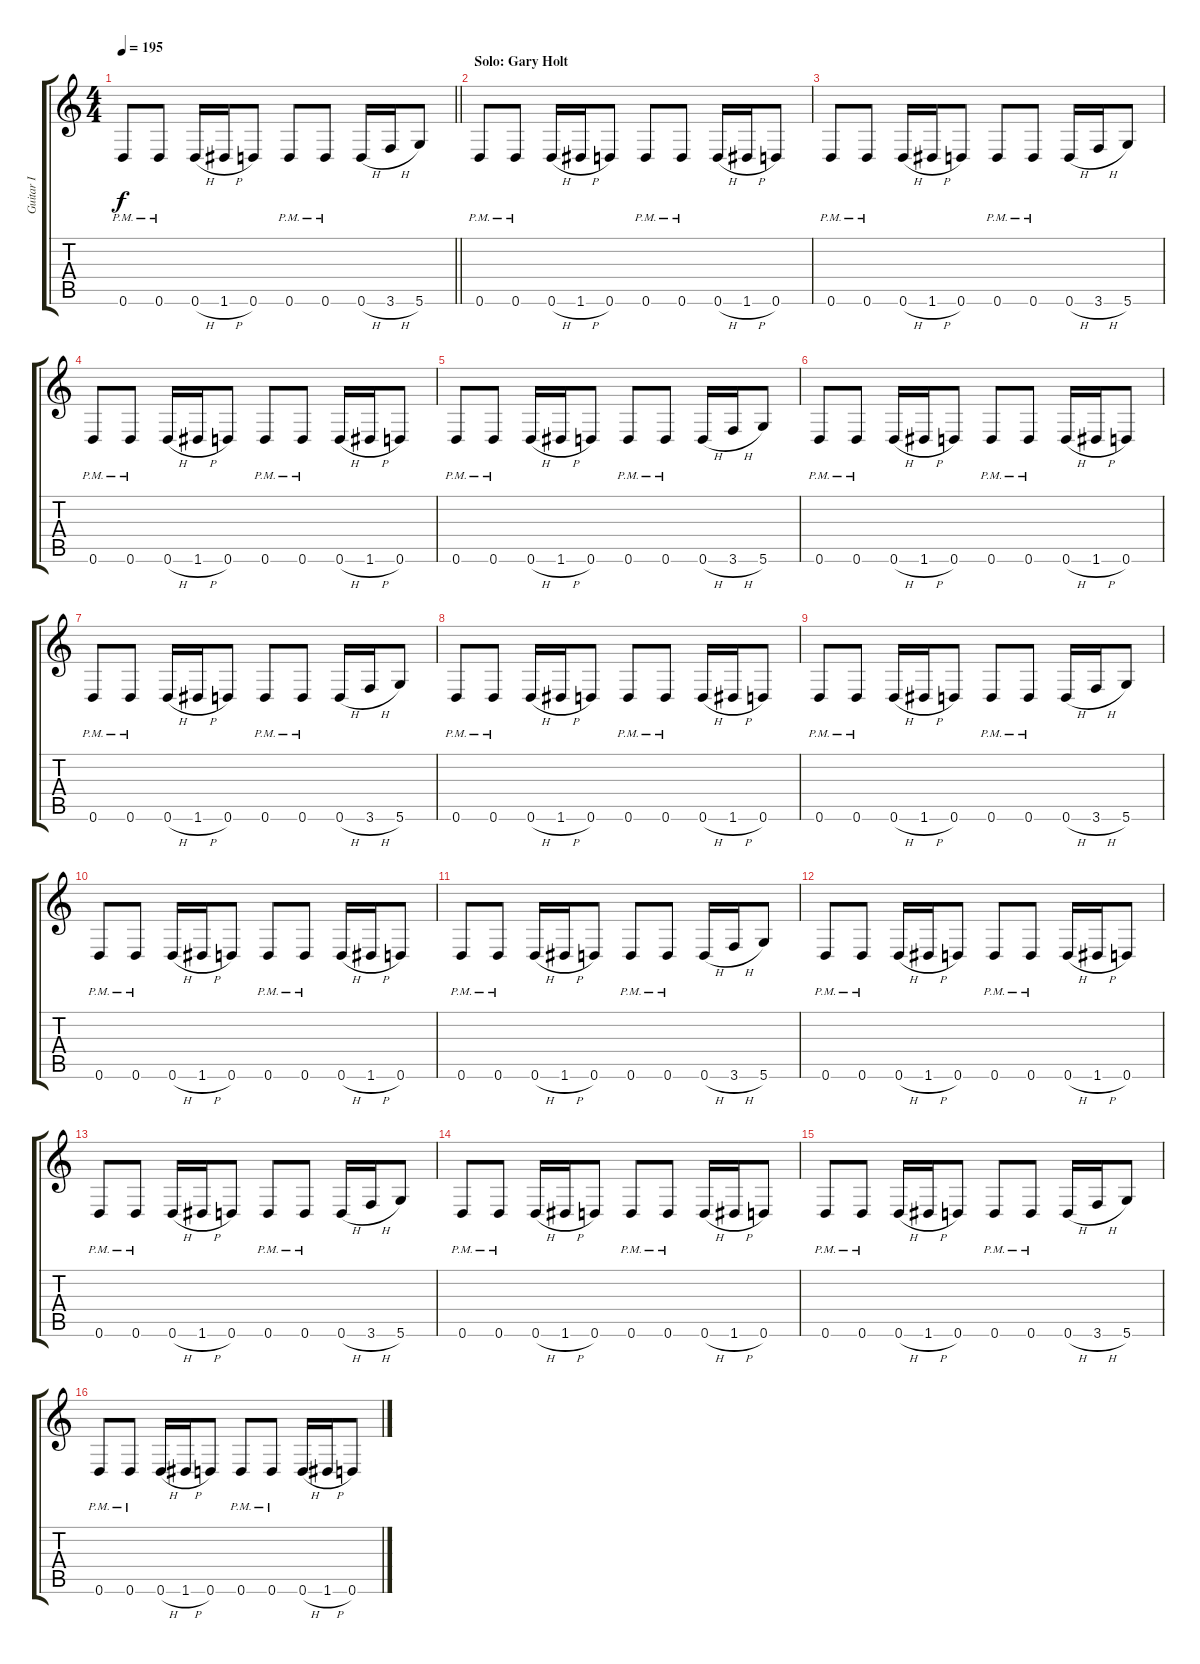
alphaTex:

\track ("Guitar I" "Guitar I") {instrument distortionguitar}
\staff {score tabs}
\tuning (D4 A3 F3 C3 G2 D2) {hide}
\ts (4 4)
\tempo 195
\clef g2
\barLineRight lightlight
\ks c
0.6{pm}.8{dy f} 0.6{pm}.8 0.6{h}.16 1.6{h}.16 0.6.8 0.6{pm}.8 0.6{pm}.8 0.6{h}.16 3.6{h}.16 5.6.8 |
\section ("" "Solo: Gary Holt")
0.6{pm}.8 0.6{pm}.8 0.6{h}.16 1.6{h}.16 0.6.8 0.6{pm}.8 0.6{pm}.8 0.6{h}.16 1.6{h}.16 0.6.8 |
0.6{pm}.8 0.6{pm}.8 0.6{h}.16 1.6{h}.16 0.6.8 0.6{pm}.8 0.6{pm}.8 0.6{h}.16 3.6{h}.16 5.6.8 |
0.6{pm}.8 0.6{pm}.8 0.6{h}.16 1.6{h}.16 0.6.8 0.6{pm}.8 0.6{pm}.8 0.6{h}.16 1.6{h}.16 0.6.8 |
0.6{pm}.8 0.6{pm}.8 0.6{h}.16 1.6{h}.16 0.6.8 0.6{pm}.8 0.6{pm}.8 0.6{h}.16 3.6{h}.16 5.6.8 |
0.6{pm}.8 0.6{pm}.8 0.6{h}.16 1.6{h}.16 0.6.8 0.6{pm}.8 0.6{pm}.8 0.6{h}.16 1.6{h}.16 0.6.8 |
0.6{pm}.8 0.6{pm}.8 0.6{h}.16 1.6{h}.16 0.6.8 0.6{pm}.8 0.6{pm}.8 0.6{h}.16 3.6{h}.16 5.6.8 |
0.6{pm}.8 0.6{pm}.8 0.6{h}.16 1.6{h}.16 0.6.8 0.6{pm}.8 0.6{pm}.8 0.6{h}.16 1.6{h}.16 0.6.8 |
0.6{pm}.8 0.6{pm}.8 0.6{h}.16 1.6{h}.16 0.6.8 0.6{pm}.8 0.6{pm}.8 0.6{h}.16 3.6{h}.16 5.6.8 |
0.6{pm}.8 0.6{pm}.8 0.6{h}.16 1.6{h}.16 0.6.8 0.6{pm}.8 0.6{pm}.8 0.6{h}.16 1.6{h}.16 0.6.8 |
0.6{pm}.8 0.6{pm}.8 0.6{h}.16 1.6{h}.16 0.6.8 0.6{pm}.8 0.6{pm}.8 0.6{h}.16 3.6{h}.16 5.6.8 |
0.6{pm}.8 0.6{pm}.8 0.6{h}.16 1.6{h}.16 0.6.8 0.6{pm}.8 0.6{pm}.8 0.6{h}.16 1.6{h}.16 0.6.8 |
0.6{pm}.8 0.6{pm}.8 0.6{h}.16 1.6{h}.16 0.6.8 0.6{pm}.8 0.6{pm}.8 0.6{h}.16 3.6{h}.16 5.6.8 |
0.6{pm}.8 0.6{pm}.8 0.6{h}.16 1.6{h}.16 0.6.8 0.6{pm}.8 0.6{pm}.8 0.6{h}.16 1.6{h}.16 0.6.8 |
0.6{pm}.8 0.6{pm}.8 0.6{h}.16 1.6{h}.16 0.6.8 0.6{pm}.8 0.6{pm}.8 0.6{h}.16 3.6{h}.16 5.6.8 |
0.6{pm}.8 0.6{pm}.8 0.6{h}.16 1.6{h}.16 0.6.8 0.6{pm}.8 0.6{pm}.8 0.6{h}.16 1.6{h}.16 0.6.8
